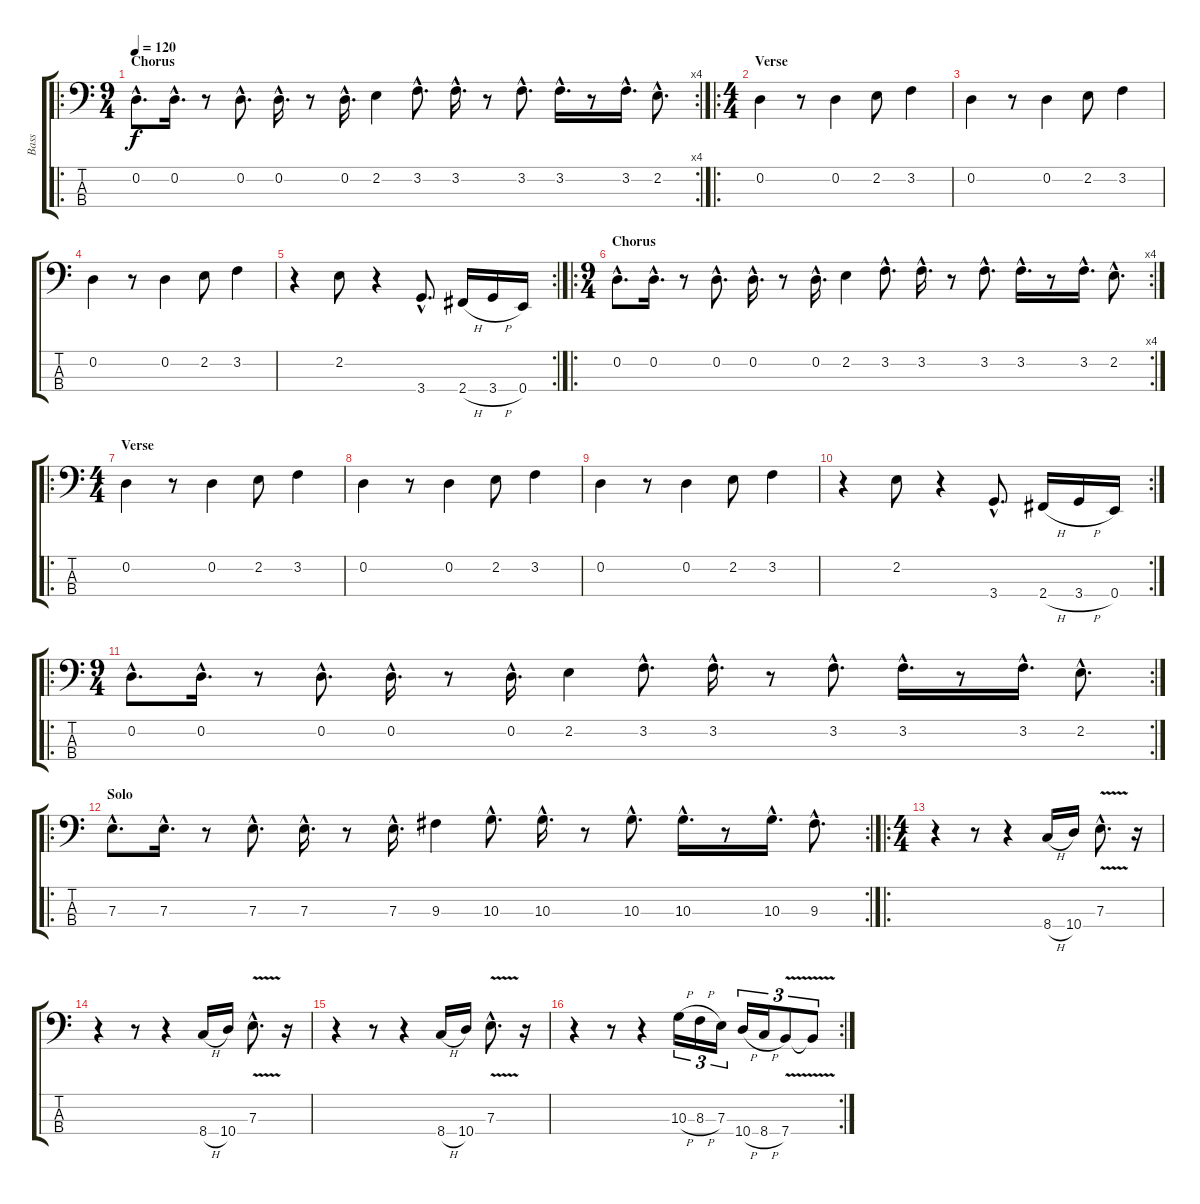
\track ("Bass" "Bass") {instrument electricbassfinger}
\staff {score tabs}
\tuning (G2 D2 A1 E1) {hide}
\ro
\rc 4
\ts (9 4)
\section ("" "Chorus")
\tempo 120
\clef f4
\ks c
0.2{hac}.8{d dy f instrument electricbassfinger} 0.2{hac}.16{d} r.8 0.2{hac}.8{d} 0.2{hac}.16{d} r.8 0.2{hac}.16{d} 2.2.4 3.2{hac}.8{d} 3.2{hac}.16{d} r.8 3.2{hac}.8{d} 3.2{hac}.16{d} r.8 3.2{hac}.16{d} 2.2{hac}.8{d} |
\ro
\ts (4 4)
\section ("" "Verse")
0.2.4{volume 16 balance 8 instrument electricbassfinger} r.8 0.2.4 2.2.8 3.2.4 |
0.2.4 r.8 0.2.4 2.2.8 3.2.4 |
0.2.4 r.8 0.2.4 2.2.8 3.2.4 |
\rc 2
r.4{volume 16 balance 16 instrument electricbassfinger} 2.2.8 r.4 3.4{hac}.8{d} 2.4{h}.16 3.4{h}.16 0.4.16 |
\ro
\rc 4
\ts (9 4)
\section ("" "Chorus")
0.2{hac}.8{d volume 16 balance 8 instrument electricbassfinger} 0.2{hac}.16{d} r.8 0.2{hac}.8{d} 0.2{hac}.16{d} r.8 0.2{hac}.16{d} 2.2.4 3.2{hac}.8{d} 3.2{hac}.16{d} r.8 3.2{hac}.8{d} 3.2{hac}.16{d} r.8 3.2{hac}.16{d} 2.2{hac}.8{d} |
\ro
\ts (4 4)
\section ("" "Verse")
0.2.4{volume 16 balance 8 instrument electricbassfinger} r.8 0.2.4 2.2.8 3.2.4 |
0.2.4 r.8 0.2.4 2.2.8 3.2.4 |
0.2.4 r.8 0.2.4 2.2.8 3.2.4 |
\rc 2
r.4{volume 16 balance 16 instrument electricbassfinger} 2.2.8 r.4 3.4{hac}.8{d} 2.4{h}.16 3.4{h}.16 0.4.16 |
\ro
\rc 2
\ts (9 4)
0.2{hac}.8{d balance 8} 0.2{hac}.16{d} r.8 0.2{hac}.8{d} 0.2{hac}.16{d} r.8 0.2{hac}.16{d} 2.2.4 3.2{hac}.8{d} 3.2{hac}.16{d} r.8 3.2{hac}.8{d} 3.2{hac}.16{d} r.8 3.2{hac}.16{d} 2.2{hac}.8{d} |
\ro
\rc 2
\section ("" "Solo")
7.3{hac}.8{d balance 16} 7.3{hac}.16{d} r.8 7.3{hac}.8{d} 7.3{hac}.16{d} r.8 7.3{hac}.16{d} 9.3.4 10.3{hac}.8{d} 10.3{hac}.16{d} r.8 10.3{hac}.8{d} 10.3{hac}.16{d} r.8 10.3{hac}.16{d} 9.3{hac}.8{d} |
\ro
\ts (4 4)
r.4 r.8 r.4 8.4{h}.16 10.4.16 7.3{v hac}.8{d} r.16 |
r.4 r.8 r.4 8.4{h}.16 10.4.16 7.3{v hac}.8{d} r.16 |
r.4 r.8 r.4 8.4{h}.16 10.4.16 7.3{v hac}.8{d} r.16 |
\rc 2
r.4 r.8 r.4 10.3{h}.16{tu (3 2)} 8.3{h}.16{tu (3 2)} 7.3.16{tu (3 2)} 10.4{h}.16{tu (3 2)} 8.4{h}.16{tu (3 2)} 7.4{v}.8{tu (3 2)} 7.4{t}.8{tu (3 2)}
